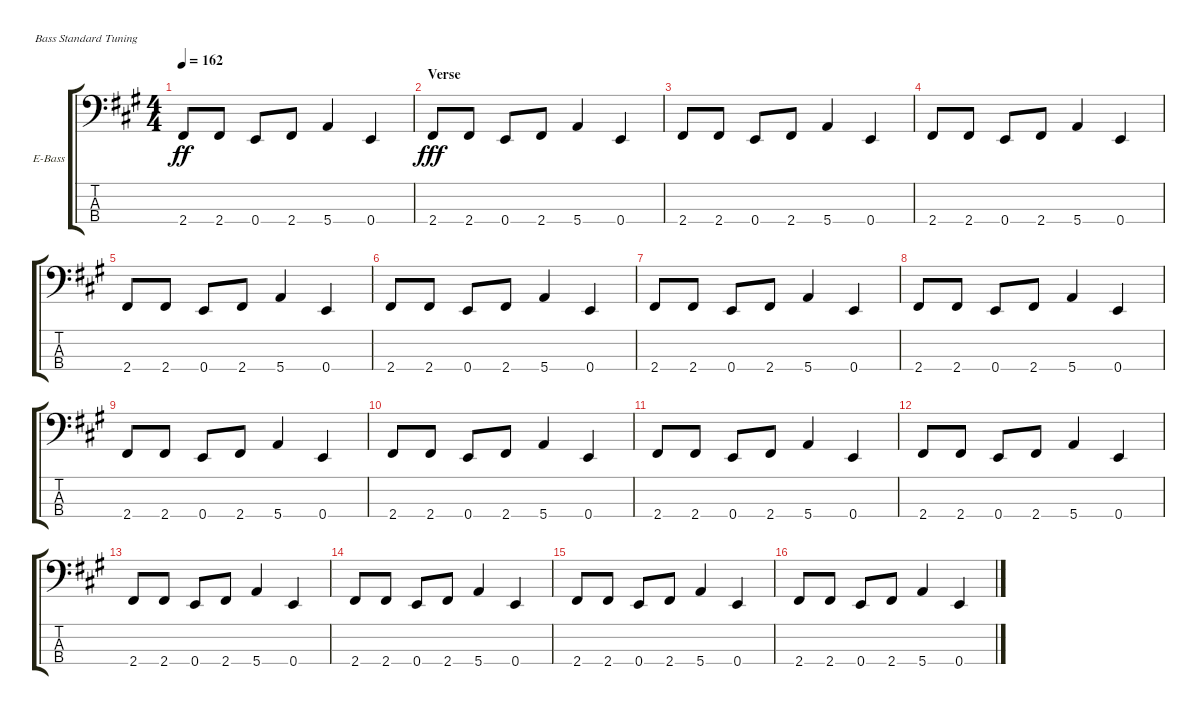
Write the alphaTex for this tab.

\defaultSystemsLayout 4
\bracketExtendMode groupsimilarinstruments
\firstSystemTrackNameOrientation horizontal
\otherSystemsTrackNameOrientation horizontal
\track ("Bass" "E-Bass") {instrument electricbassfinger}
\staff {score tabs}
\tuning (G2 D2 A1 E1)
\ts (4 4)
\tempo 162
\clef f4
\scale
1.07062
\ks a
2.4.8{dy ff} 2.4.8 0.4.8 2.4.8 5.4.4 0.4.4 |
\section ("" "Verse")
\scale
0.929382 2.4.8{dy fff} 2.4.8 0.4.8 2.4.8 5.4.4 0.4.4 |
\scale
1.07062 2.4.8 2.4.8 0.4.8 2.4.8 5.4.4 0.4.4 |
\scale
0.929382 2.4.8 2.4.8 0.4.8 2.4.8 5.4.4 0.4.4 |
\scale
1.07062 2.4.8 2.4.8 0.4.8 2.4.8 5.4.4 0.4.4 |
\scale
0.929382 2.4.8 2.4.8 0.4.8 2.4.8 5.4.4 0.4.4 |
\scale
1.07062 2.4.8 2.4.8 0.4.8 2.4.8 5.4.4 0.4.4 |
\scale
0.929382 2.4.8 2.4.8 0.4.8 2.4.8 5.4.4 0.4.4 |
\scale
1.07062 2.4.8 2.4.8 0.4.8 2.4.8 5.4.4 0.4.4 |
\scale
0.929382 2.4.8 2.4.8 0.4.8 2.4.8 5.4.4 0.4.4 |
\scale
1.07062 2.4.8 2.4.8 0.4.8 2.4.8 5.4.4 0.4.4 |
\scale
0.929382 2.4.8 2.4.8 0.4.8 2.4.8 5.4.4 0.4.4 |
\scale
1.07062 2.4.8 2.4.8 0.4.8 2.4.8 5.4.4 0.4.4 |
\scale
0.929382 2.4.8 2.4.8 0.4.8 2.4.8 5.4.4 0.4.4 |
\scale
1.07062 2.4.8 2.4.8 0.4.8 2.4.8 5.4.4 0.4.4 |
\scale
0.929382 2.4.8 2.4.8 0.4.8 2.4.8 5.4.4 0.4.4
